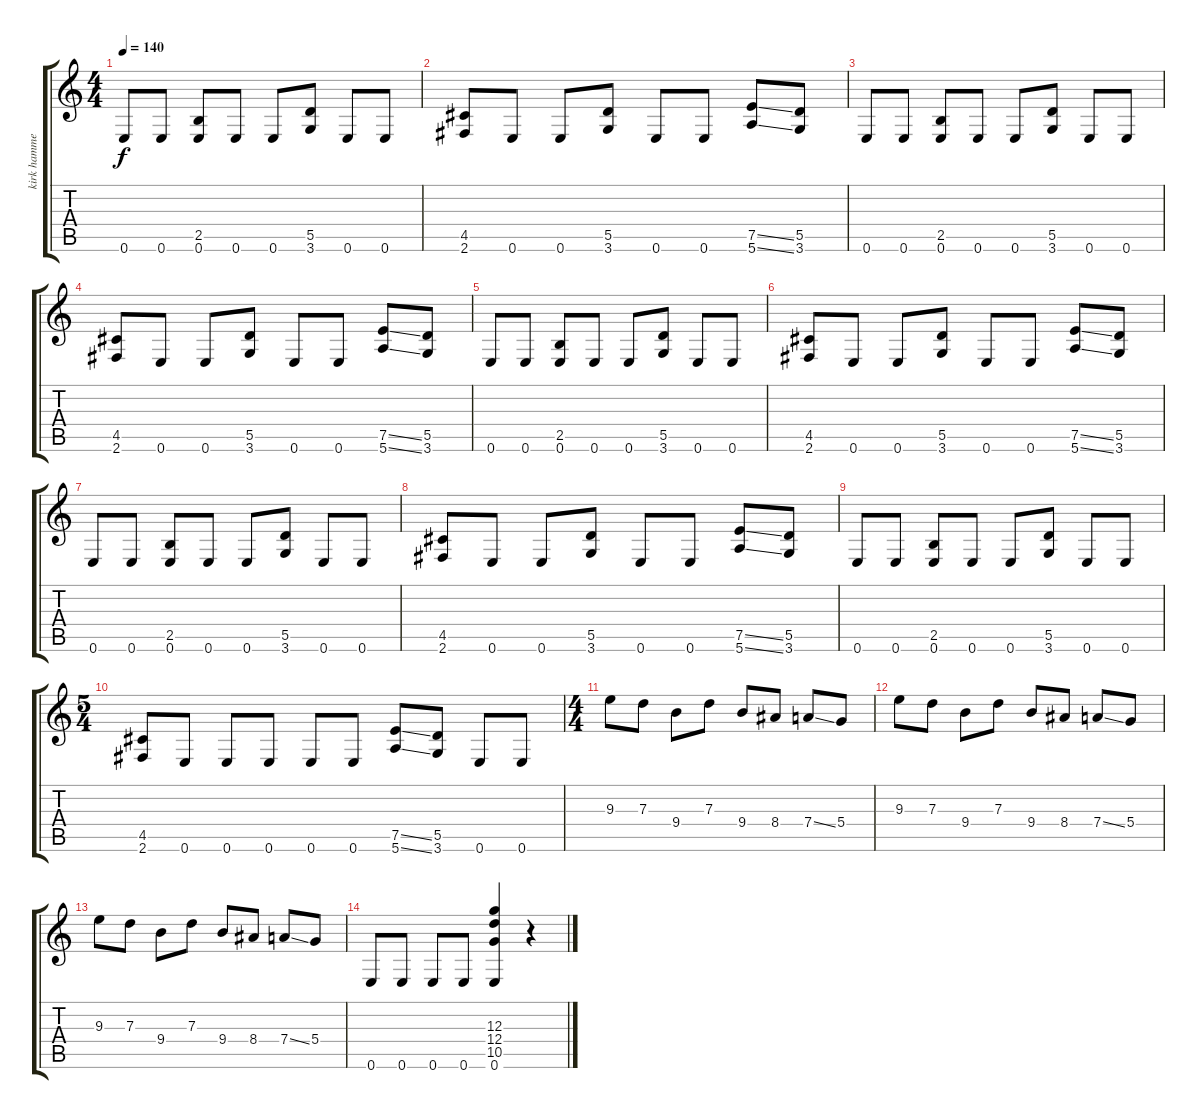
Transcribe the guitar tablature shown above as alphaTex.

\track ("kirk hammett" "kirk hamme") {instrument distortionguitar}
\staff {score tabs}
\tuning (E4 B3 G3 D3 A2 E2) {hide}
\ts (4 4)
\tempo 140
\clef g2
\ks c
0.6.8{dy f} 0.6.8 (2.5 0.6).8 0.6.8 0.6.8 (5.5 3.6).8 0.6.8 0.6.8 |
(4.5 2.6).8 0.6.8 0.6.8 (5.5 3.6).8 0.6.8 0.6.8 (7.5{ss} 5.6{ss}).8 (5.5 3.6).8 |
0.6.8 0.6.8 (2.5 0.6).8 0.6.8 0.6.8 (5.5 3.6).8 0.6.8 0.6.8 |
(4.5 2.6).8 0.6.8 0.6.8 (5.5 3.6).8 0.6.8 0.6.8 (7.5{ss} 5.6{ss}).8 (5.5 3.6).8 |
0.6.8 0.6.8 (2.5 0.6).8 0.6.8 0.6.8 (5.5 3.6).8 0.6.8 0.6.8 |
(4.5 2.6).8 0.6.8 0.6.8 (5.5 3.6).8 0.6.8 0.6.8 (7.5{ss} 5.6{ss}).8 (5.5 3.6).8 |
0.6.8 0.6.8 (2.5 0.6).8 0.6.8 0.6.8 (5.5 3.6).8 0.6.8 0.6.8 |
(4.5 2.6).8 0.6.8 0.6.8 (5.5 3.6).8 0.6.8 0.6.8 (7.5{ss} 5.6{ss}).8 (5.5 3.6).8 |
0.6.8 0.6.8 (2.5 0.6).8 0.6.8 0.6.8 (5.5 3.6).8 0.6.8 0.6.8 |
\ts (5 4)
(4.5 2.6).8 0.6.8 0.6.8 0.6.8 0.6.8 0.6.8 (7.5{ss} 5.6{ss}).8 (5.5 3.6).8 0.6.8 0.6.8 |
\ts (4 4)
9.3.8 7.3.8 9.4.8 7.3.8 9.4.8 8.4.8 7.4{ss}.8 5.4.8 |
9.3.8 7.3.8 9.4.8 7.3.8 9.4.8 8.4.8 7.4{ss}.8 5.4.8 |
9.3.8 7.3.8 9.4.8 7.3.8 9.4.8 8.4.8 7.4{ss}.8 5.4.8 |
0.6.8 0.6.8 0.6.8 0.6.8 (12.3 12.4 10.5 0.6).4 r.4
